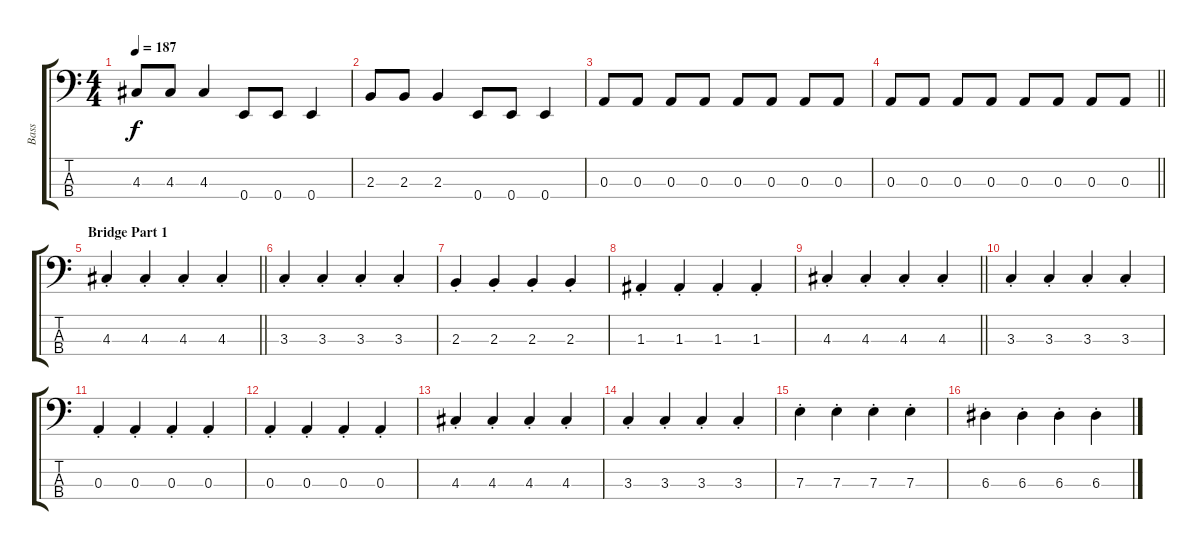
\track ("Bass" "Bass") {instrument electricbassfinger}
\staff {score tabs}
\tuning (G2 D2 A1 E1) {hide}
\ts (4 4)
\tempo 187
\clef f4
\ks c
4.3.8{dy f} 4.3.8 4.3.4 0.4.8 0.4.8 0.4.4 |
2.3.8 2.3.8 2.3.4 0.4.8 0.4.8 0.4.4 |
0.3.8 0.3.8 0.3.8 0.3.8 0.3.8 0.3.8 0.3.8 0.3.8 |
\barLineRight lightlight
0.3.8 0.3.8 0.3.8 0.3.8 0.3.8 0.3.8 0.3.8 0.3.8 |
\section ("" "Bridge Part 1")
\barLineRight lightlight
4.3{st}.4 4.3{st}.4 4.3{st}.4 4.3{st}.4 |
3.3{st}.4 3.3{st}.4 3.3{st}.4 3.3{st}.4 |
2.3{st}.4 2.3{st}.4 2.3{st}.4 2.3{st}.4 |
1.3{st}.4 1.3{st}.4 1.3{st}.4 1.3{st}.4 |
\barLineRight lightlight
4.3{st}.4 4.3{st}.4 4.3{st}.4 4.3{st}.4 |
3.3{st}.4 3.3{st}.4 3.3{st}.4 3.3{st}.4 |
0.3{st}.4 0.3{st}.4 0.3{st}.4 0.3{st}.4 |
0.3{st}.4 0.3{st}.4 0.3{st}.4 0.3{st}.4 |
4.3{st}.4 4.3{st}.4 4.3{st}.4 4.3{st}.4 |
3.3{st}.4 3.3{st}.4 3.3{st}.4 3.3{st}.4 |
7.3{st}.4 7.3{st}.4 7.3{st}.4 7.3{st}.4 |
6.3{st}.4 6.3{st}.4 6.3{st}.4 6.3{st}.4
